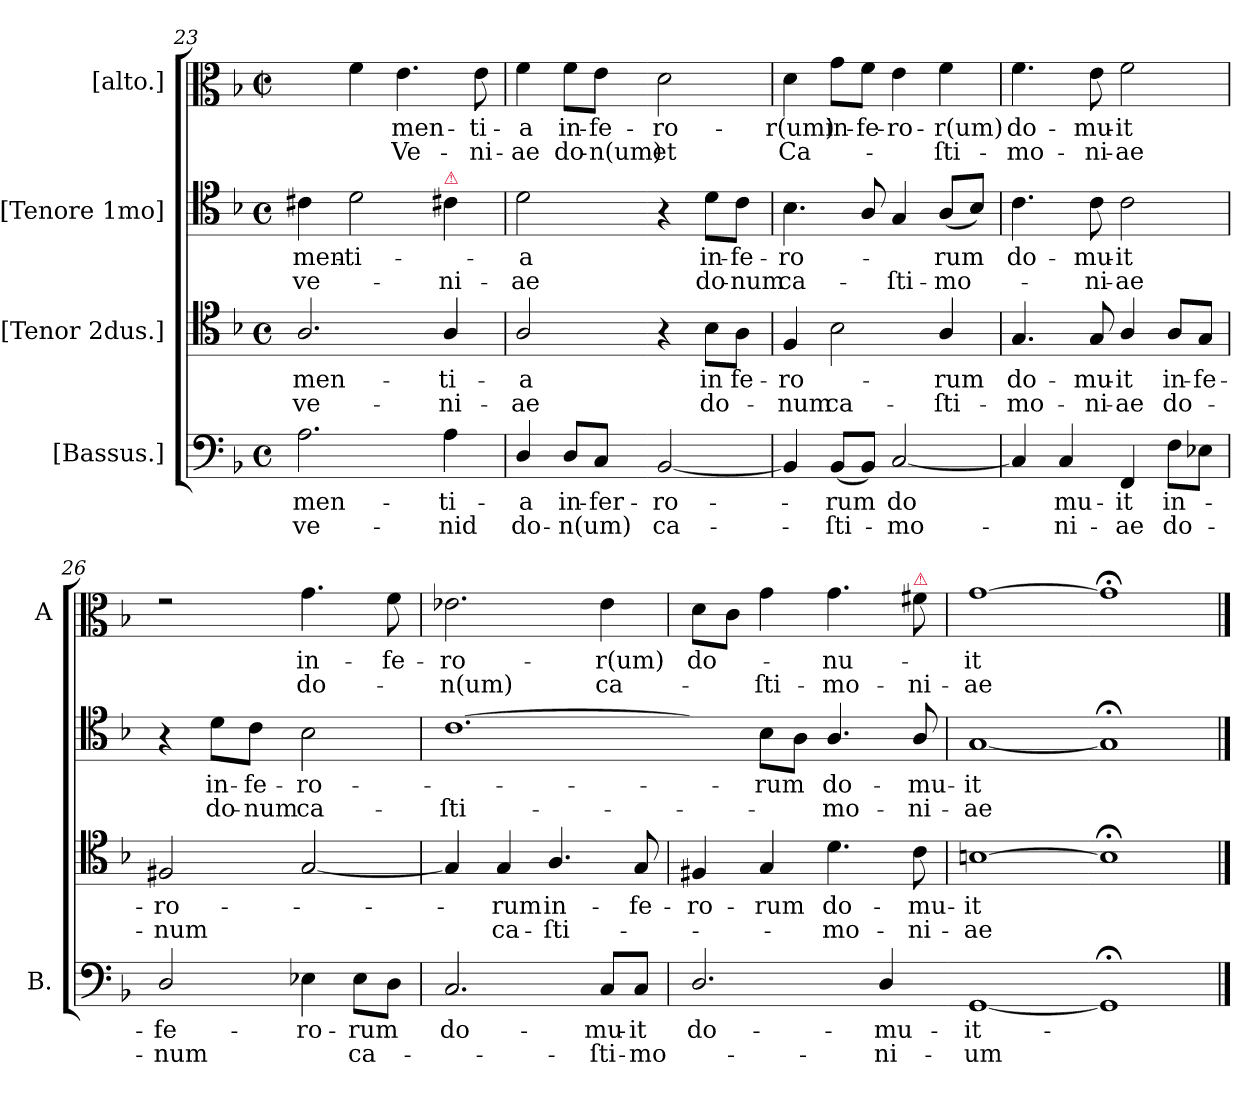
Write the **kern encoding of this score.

**kern	**text	**text	**kern	**text	**text	**kern	**text	**text	**kern	**text	**text
*part4	*part4	*part4	*part3	*part3	*part3	*part2	*part2	*part2	*part1	*part1	*part1
*staff4	*staff4	*staff4	*staff3	*staff3	*staff3	*staff2	*staff2	*staff2	*staff1	*staff1	*staff1
*I"[Bassus.]	*	*	*I"[Tenor 2dus.]	*	*	*I"[Tenore 1mo]	*	*	*I"[alto.]	*	*
*I'B.	*	*	*	*	*	*	*	*	*I'A	*	*
*clefF4	*	*	*clefC4	*	*	*clefC4	*	*	*clefC3	*	*
*k[b-]	*	*	*k[b-]	*	*	*k[b-]	*	*	*k[b-]	*	*
*M4/4	*	*	*M4/4	*	*	*M4/4	*	*	*M2/2	*	*
*met(c)	*	*	*met(c)	*	*	*met(c)	*	*	*met(c|)	*	*
=23	=23	=23	=23	=23	=23	=23	=23	=23	=23	=23	=23
2.A\	-men-	ve-	2.A/	-men-	ve-	4c#X\	-men-	ve-	4ryy	.	.
.	.	.	.	.	.	2d\	-ti-	.	4f\	.	.
.	.	.	.	.	.	.	.	.	4.e\	-men-	Ve-
!	!	!	!	!	!	!LO:TX:a:color=crimson:t=⚠	!	!	!	!	!
4A\	-ti-	-nid	4A/	-ti-	-ni-	4c#X\	.	-ni-	.	.	.
.	.	.	.	.	.	.	.	.	8e\	-ti-	-ni-
=	=	=	=	=	=	=	=	=	=	=	=
4D/	-a	do-	2A/	-a	-ae	2d\	-a	-ae	4f\	-a	-ae
8D/L	in-	-n(um)	.	.	.	.	.	.	8f\L	in-	do-
8C/J	-fer-	.	.	.	.	.	.	.	8e\J	-fe-	-n(um)
=-	=-	=-	=-	=-	=-	=-	=-	=-	=-	=-	=-
[2BB-/	-ro-	ca-	4r	.	.	4r	.	.	2d\	-ro-	et
.	.	.	8B-\L	in	do-	8d\L	in-	do-	.	.	.
.	.	.	8A\J	fe-	.	8c\J	-fe-	-num	.	.	.
=24	=24	=24	=24	=24	=24	=24	=24	=24	=24	=24	=24
4BB-!/]	.	.	4F/	-ro-	-num	4.B-\	-ro-	ca-	4d\	-r(um)	Ca-
(8BB-/L	-rum	-ſti-	2B-\	.	ca-	.	.	.	8g\L	in-	.
8BB-/J)	.	.	.	.	.	8A/	.	.	8f\J	-fe-	.
[2C/	do	-mo-	.	.	.	4G/	.	-ſti-	4e\	-ro-	.
.	.	.	4A/	-rum	-ſti-	(8A/L	-rum	-mo-	4f\	-r(um)	-ſti-
.	.	.	.	.	.	8B-/J)	.	.	.	.	.
=25	=25	=25	=25	=25	=25	=25	=25	=25	=25	=25	=25
4C!/]	.	.	4.G/	do-	-mo-	4.c\	do-	.	4.f\	do-	-mo-
4C/	mu-	-ni-	.	.	.	.	.	.	.	.	.
.	.	.	8G/	-mu-	-ni-	8c\	-mu-	-ni-	8e\	-mu-	-ni-
4FF/	-it	-ae	4A/	-it	-ae	2c\	-it	-ae	2f\	-it	-ae
!	!LO:LY:i	!LO:LY:i	!	!	!LO:LY:i	!	!	!	!	!	!
8F\L	in-	do-	8A/L	in-	do-	.	.	.	.	.	.
8E-X\J	.	.	8G/J	-fe-	.	.	.	.	.	.	.
=26	=26	=26	=26	=26	=26	=26	=26	=26	=26	=26	=26
!	!LO:LY:i	!LO:LY:i	!	!	!LO:LY:i	!	!	!	!	!	!
2D/	-fe-	-num	2F#X/	-ro-	-num	4r	.	.	2re	.	.
!	!	!	!	!	!	!	!LO:LY:i	!LO:LY:i	!	!	!
.	.	.	.	.	.	8d\L	in-	do-	.	.	.
!	!	!	!	!	!	!	!LO:LY:i	!LO:LY:i	!	!	!
.	.	.	.	.	.	8c\J	-fe-	-num	.	.	.
!	!LO:LY:i	!	!	!	!	!	!LO:LY:i	!LO:LY:i	!	!	!
4E-X\	-ro-	.	[2G/	.	.	2B-\	-ro-	ca-	4.g\	in-	do-
!	!LO:LY:i	!LO:LY:i	!	!	!	!	!	!	!	!	!
8E-\L	-rum	ca-	.	.	.	.	.	.	.	.	.
8D\J	.	.	.	.	.	.	.	.	8f\	-fe-	.
=27	=27	=27	=27	=27	=27	=27	=27	=27	=27	=27	=27
!	!LO:LY:i	!	!	!	!	!LO:N:vis=1.	!	!LO:LY:i	!	!	!
2.C/	do-	.	4G!/]	.	.	[1c	.	-ſti-	2.e-X\	-ro-	-n(um)
!	!	!	!	!	!LO:LY:i	!	!	!	!	!	!
.	.	.	4G/	-rum	ca-	.	.	.	.	.	.
!	!	!	!	!LO:LY:i	!LO:LY:i	!	!	!	!	!	!
.	.	.	4.A/	in-	-ſti-	.	.	.	.	.	.
!	!LO:LY:i	!LO:LY:i	!	!	!	!	!	!	!	!	!
8C/L	-mu-	-ſti-	.	.	.	.	.	.	4e-\	-r(um)	ca-
!	!LO:LY:i	!LO:LY:i	!	!LO:LY:i	!	!	!	!	!	!	!
8C/J	-it	-mo-	8G/	-fe-	.	.	.	.	.	.	.
=28	=28	=28	=28	=28	=28	=28-	=28	=28	=28	=28	=28
!	!	!	!	!LO:LY:i	!	!	!	!	!	!	!
2.D/	do-	.	4F#X/	-ro-	.	4cyy]	.	.	8d\L	do-	.
.	.	.	.	.	.	.	.	.	8c\J	.	.
!	!	!	!	!LO:LY:i	!	!	!LO:LY:i	!	!	!	!
.	.	.	4G/	-rum	.	8B-\L	-rum	.	4g\	.	-ſti-
.	.	.	.	.	.	8A\J	.	.	.	.	.
!	!	!	!	!	!LO:LY:i	!	!LO:LY:i	!LO:LY:i	!	!	!
.	.	.	4.d\	do-	-mo-	4.A/	do-	-mo-	4.g\	-nu-	-mo-
!	!	!LO:LY:i	!	!	!	!	!	!	!	!	!
4D/	-mu-	-ni-	.	.	.	.	.	.	.	.	.
!	!	!	!	!	!	!	!	!	!LO:TX:a:color=crimson:t=⚠	!	!
!	!	!	!	!	!LO:LY:i	!	!LO:LY:i	!LO:LY:i	!	!	!
.	.	.	8c\	-mu-	-ni-	8A/	-mu-	-ni-	8f#X\	.	-ni-
=29-	=29	=29	=29	=29	=29	=29	=29	=29	=29	=29	=29
!	!	!LO:LY:i	!	!	!LO:LY:i	!	!LO:LY:i	!LO:LY:i	!	!	!
[1GG	-it-	-um	[1Bn	-it	-ae	[1G	-it	-ae	[1g	-it	-ae
=30-	=30-	=30-	=30-	=30-	=30-	=30-	=30-	=30-	=30-	=30-	=30-
1GG;<]	.	.	1B;<;]	.	.	1G;<;]	.	.	1g;]	.	.
==	==	==	==	==	==	==	==	==	==	==	==
*-	*-	*-	*-	*-	*-	*-	*-	*-	*-	*-	*-
